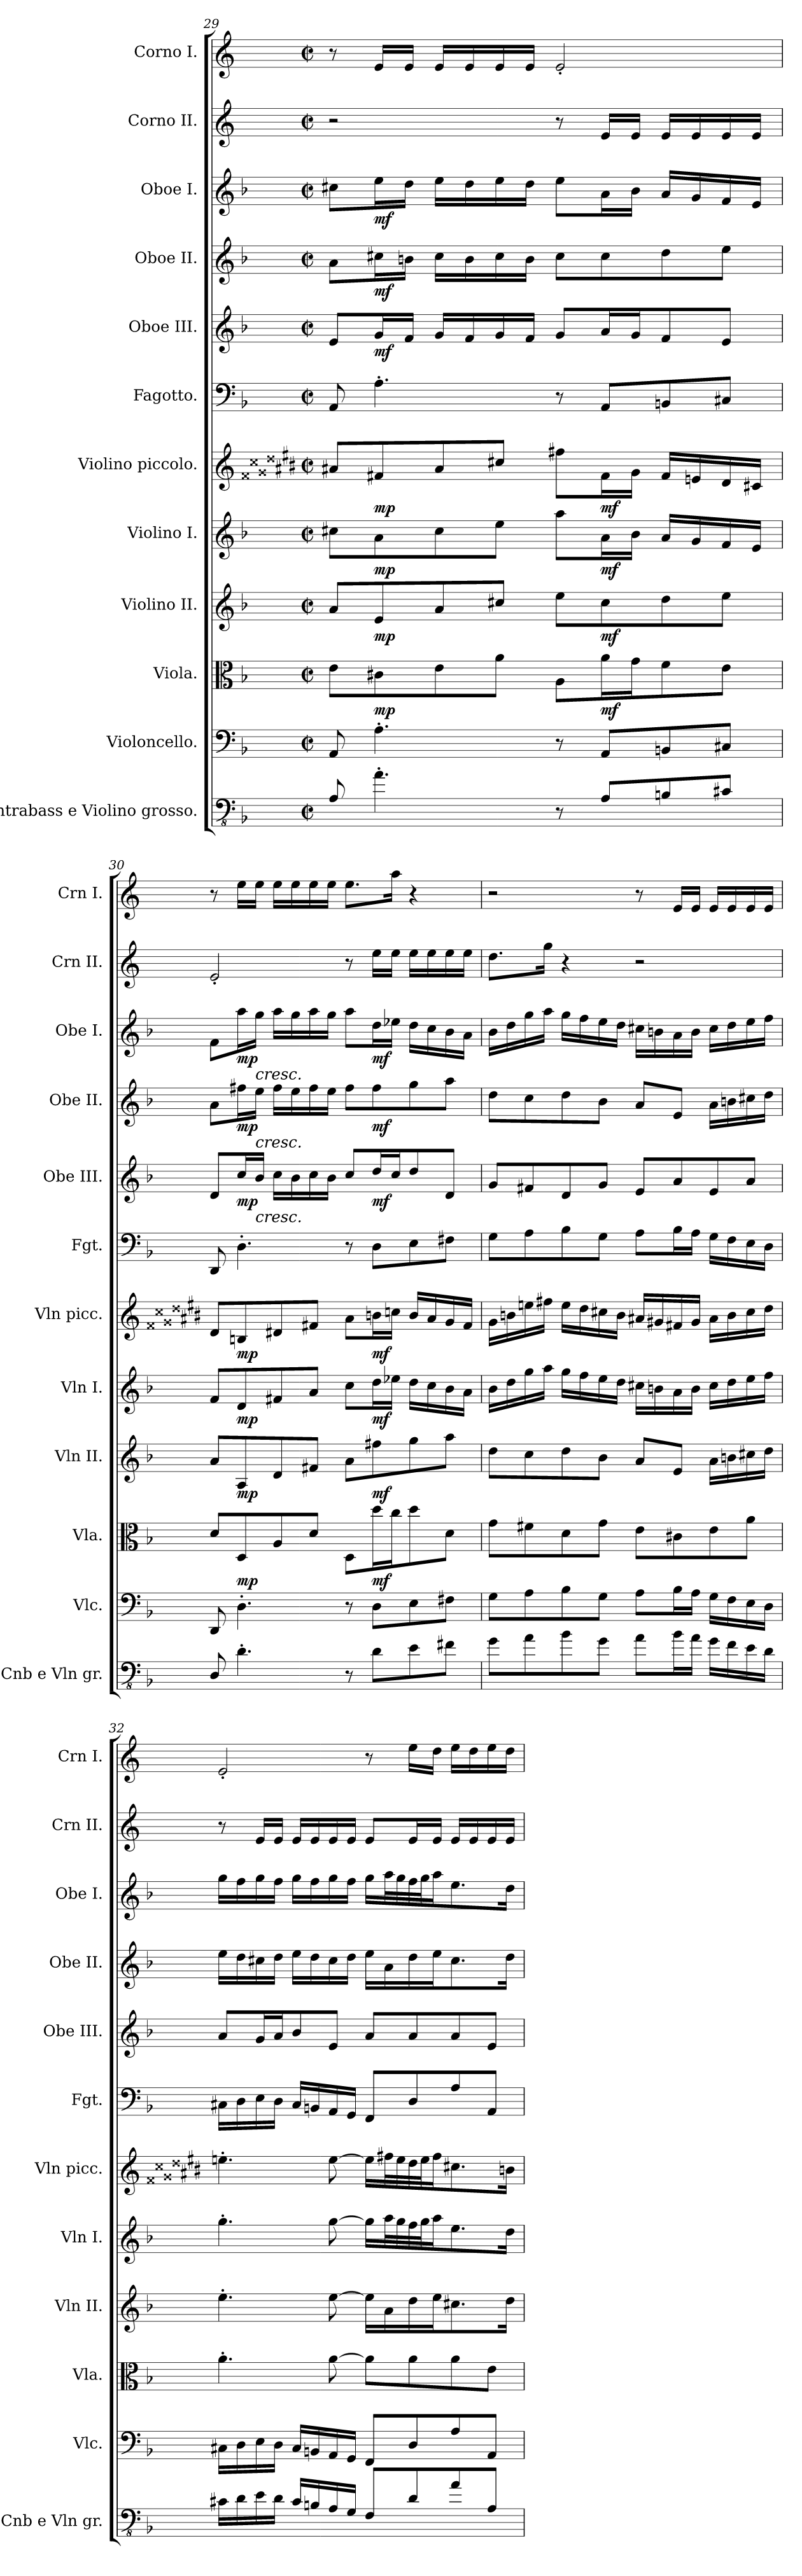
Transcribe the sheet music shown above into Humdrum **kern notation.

**kern	**kern	**kern	**dynam	**kern	**dynam	**kern	**dynam	**kern	**dynam	**kern	**kern	**dynam	**kern	**dynam	**kern	**dynam	**kern	**kern
*part12	*part11	*part10	*part10	*part9	*part9	*part8	*part8	*part7	*part7	*part6	*part5	*part5	*part4	*part4	*part3	*part3	*part2	*part1
*staff12	*staff11	*staff10	*staff10	*staff9	*staff9	*staff8	*staff8	*staff7	*staff7	*staff6	*staff5	*staff5	*staff4	*staff4	*staff3	*staff3	*staff2	*staff1
*I"Contrabass e Violino grosso.	*I"Violoncello.	*I"Viola.	*	*I"Violino II.	*	*I"Violino I.	*	*I"Violino piccolo.	*	*I"Fagotto.	*I"Oboe III.	*	*I"Oboe II.	*	*I"Oboe I.	*	*I"Corno II.	*I"Corno I.
*I'Cnb e Vln gr.	*I'Vlc.	*I'Vla.	*	*I'Vln II.	*	*I'Vln I.	*	*I'Vln picc.	*	*I'Fgt.	*I'Obe III.	*	*I'Obe II.	*	*I'Obe I.	*	*I'Crn II.	*I'Crn I.
*clefFv4	*clefF4	*clefC3	*	*clefG2	*	*clefG2	*	*clefG2	*	*clefF4	*clefG2	*	*clefG2	*	*clefG2	*	*clefG2	*clefG2
*ITrd7c12	*	*	*	*	*	*	*	*ITrd-1c-3	*	*	*	*	*	*	*	*	*ITrd4c7	*ITrd4c7
*k[b-]	*k[b-]	*k[b-]	*	*k[b-]	*	*k[b-]	*	*k[f##c##g##d##a#e#b#]	*	*k[b-]	*k[b-]	*	*k[b-]	*	*k[b-]	*	*k[b-]	*k[b-]
*M2/2	*M2/2	*M2/2	*	*M2/2	*	*M2/2	*	*M2/2	*	*M2/2	*M2/2	*	*M2/2	*	*M2/2	*	*M2/2	*M2/2
*met(c|)	*met(c|)	*met(c|)	*	*met(c|)	*	*met(c|)	*	*met(c|)	*	*met(c|)	*met(c|)	*	*met(c|)	*	*met(c|)	*	*met(c|)	*met(c|)
=29	=29	=29	=29	=29	=29	=29	=29	=29	=29	=29	=29	=29	=29	=29	=29	=29	=29	=29
8AAA/	8AA/	8e\L	.	8a/L	.	8cc#X\L	.	8b##X/L	.	8AA/	8e/L	.	8a\L	.	8cc#X\L	.	2r	8r
!	!	!	!LO:DY:b	!	!LO:DY:b	!	!LO:DY:b	!	!LO:DY:b	!	!	!LO:DY:b	!	!LO:DY:b	!	!LO:DY:b	!	!
4.AA'\	4.A'\	8c#X\	mp	8e/	mp	8a\	mp	8g##/	mp	4.A'\	16g/L	mf	16cc#X\L	mf	16ee\L	mf	.	16A/LL
.	.	.	.	.	.	.	.	.	.	.	16f/JJ	.	16bn\JJ	.	16dd\JJ	.	.	16A/JJ
.	.	8e\	.	8a/	.	8cc#\	.	8b##/	.	.	16g/LL	.	16cc#\LL	.	16ee\LL	.	.	16A/LL
.	.	.	.	.	.	.	.	.	.	.	16f/	.	16b\	.	16dd\	.	.	16A/
.	.	8a\J	.	8cc#X/J	.	8ee\J	.	8dd##/J	.	.	16g/	.	16cc#\	.	16ee\	.	.	16A/
.	.	.	.	.	.	.	.	.	.	.	16f/JJ	.	16b\JJ	.	16dd\JJ	.	.	16A/JJ
8r	8r	8A\L	.	8ee\L	.	8aa\L	.	8gg##\L	.	8r	8g/L	.	8cc#\L	.	8ee\L	.	8r	2A'/
!	!	!	!LO:DY:b	!	!LO:DY:b	!	!LO:DY:b	!	!LO:DY:b	!	!	!	!	!	!	!	!	!
8AAA/L	8AA/L	16a\L	mf	8cc#\	mf	16a\L	mf	16g##\L	mf	8AA/L	16a/L	.	8cc#\	.	16a\L	.	16A/LL	.
.	.	16g\J	.	.	.	16b-\JJ	.	16a#\JJ	.	.	16g/J	.	.	.	16b-\JJ	.	16A/JJ	.
8BBBn/	8BBn/	8f\	.	8dd\	.	16a/LL	.	16g##/LL	.	8BBn/	8f/	.	8dd\	.	16a/LL	.	16A/LL	.
.	.	.	.	.	.	16g/	.	16f##/	.	.	.	.	.	.	16g/	.	16A/	.
8CC#X/J	8C#X/J	8e\J	.	8ee\J	.	16f/	.	16e#/	.	8C#X/J	8e/J	.	8ee\J	.	16f/	.	16A/	.
.	.	.	.	.	.	16e/JJ	.	16d##/JJ	.	.	.	.	.	.	16e/JJ	.	16A/JJ	.
!!LO:PB:g=z
=30	=30	=30	=30	=30	=30	=30	=30	=30	=30	=30	=30	=30	=30	=30	=30	=30	=30	=30
8DDD/	8DD/	8d/L	.	8a/L	.	8f/L	.	8e#/L	.	8DD/	8d/L	.	8a\L	.	8f\L	.	2A'/	8r
!	!	!	!LO:DY:b	!	!LO:DY:b	!	!LO:DY:b	!	!LO:DY:b	!	!	!LO:DY:b	!	!LO:DY:b	!	!LO:DY:b	!	!
4.DD'\	4.D'\	8D/	mp	8A/	mp	8d/	mp	8c##/	mp	4.D'\	16cc/L	mp	16ff#X\L	mp	16aa\L	mp	.	16a\LL
!	!	!	!	!	!	!	!	!	!	!	!	!	!	!	!LO:TX:b:i:t=cresc.	!	!	!
!	!	!	!	!	!	!	!	!	!	!	!	!	!LO:TX:b:i:t=cresc.	!	!	!	!	!
!	!	!	!	!	!	!	!	!	!	!	!LO:TX:b:i:t=cresc.	!	!	!	!	!	!	!
.	.	.	.	.	.	.	.	.	.	.	16b-/JJ	.	16ee\JJ	.	16gg\JJ	.	.	16a\JJ
.	.	8A/	.	8d/	.	8f#X/	.	8e##X/	.	.	16cc\LL	.	16ff#\LL	.	16aa\LL	.	.	16a\LL
.	.	.	.	.	.	.	.	.	.	.	16b-\	.	16ee\	.	16gg\	.	.	16a\
.	.	8d/J	.	8f#X/J	.	8a/J	.	8g##/J	.	.	16cc\	.	16ff#\	.	16aa\	.	.	16a\
.	.	.	.	.	.	.	.	.	.	.	16b-\JJ	.	16ee\JJ	.	16gg\JJ	.	.	16a\JJ
8r	8r	8D\L	.	8a\L	.	8cc\L	.	8b#\L	.	8r	8cc/L	.	8ff#\L	.	8aa\L	.	8r	8.a\L
!	!	!	!LO:DY:b	!	!LO:DY:b	!	!LO:DY:b	!	!LO:DY:b	!	!	!LO:DY:b	!	!LO:DY:b	!	!LO:DY:b	!	!
8DD\L	8D\L	16dd\L	mf	8ff#X\	mf	16dd\L	mf	16cc##\L	mf	8D\L	16dd/L	mf	8ff#\	mf	16dd\L	mf	16a\LL	.
.	.	16cc\J	.	.	.	16ee-X\JJ	.	16dd#X\JJ	.	.	16cc/J	.	.	.	16ee-X\JJ	.	16a\JJ	16dd\Jk
8EE\	8E\	8dd\	.	8gg\	.	16dd\LL	.	16cc##/LL	.	8E\	8dd/	.	8gg\	.	16dd\LL	.	16a\LL	4r
.	.	.	.	.	.	16cc\	.	16b#/	.	.	.	.	.	.	16cc\	.	16a\	.
8FF#X\J	8F#X\J	8d\J	.	8aa\J	.	16b-\	.	16a#/	.	8F#X\J	8d/J	.	8aa\J	.	16b-\	.	16a\	.
.	.	.	.	.	.	16a\JJ	.	16g##/JJ	.	.	.	.	.	.	16a\JJ	.	16a\JJ	.
=31	=31	=31	=31	=31	=31	=31	=31	=31	=31	=31	=31	=31	=31	=31	=31	=31	=31	=31
8GG\L	8G\L	8g\L	.	8dd\L	.	16b-\LL	.	16a#\LL	.	8G\L	8g/L	.	8dd\L	.	16b-\LL	.	8.g\L	2r
.	.	.	.	.	.	16dd\	.	16cc##\	.	.	.	.	.	.	16dd\	.	.	.
8AA\	8A\	8f#X\	.	8cc\	.	16gg\	.	16ff##\	.	8A\	8f#X/	.	8cc\	.	16gg\	.	.	.
.	.	.	.	.	.	16aa\JJ	.	16gg##\JJ	.	.	.	.	.	.	16aa\JJ	.	16cc\Jk	.
8BB-\	8B-\	8d\	.	8dd\	.	16gg\LL	.	16ff##\LL	.	8B-\	8d/	.	8dd\	.	16gg\LL	.	4r	.
.	.	.	.	.	.	16ff\	.	16ee#\	.	.	.	.	.	.	16ff\	.	.	.
8GG\J	8G\J	8g\J	.	8b-\J	.	16ee\	.	16dd##\	.	8G\J	8g/J	.	8b-\J	.	16ee\	.	.	.
.	.	.	.	.	.	16dd\JJ	.	16cc##\JJ	.	.	.	.	.	.	16dd\JJ	.	.	.
8AA\L	8A\L	8e\L	.	8a/L	.	16cc#X\LL	.	16b##X/LL	.	8A\L	8e/L	.	8a/L	.	16cc#X\LL	.	2r	8r
.	.	.	.	.	.	16bn\	.	16a##X/	.	.	.	.	.	.	16bn\	.	.	.
16BB-\L	16B-\L	8c#X\	.	8e/J	.	16a\	.	16g##/	.	16B-\L	8a/	.	8e/J	.	16a\	.	.	16A/LL
16AA\JJ	16A\JJ	.	.	.	.	16b\JJ	.	16a##/JJ	.	16A\JJ	.	.	.	.	16b\JJ	.	.	16A/JJ
16GG\LL	16G\LL	8e\	.	16a\LL	.	16cc#\LL	.	16b##\LL	.	16G\LL	8e/	.	16a\LL	.	16cc#\LL	.	.	16A/LL
16FF\	16F\	.	.	16bn\	.	16dd\	.	16cc##\	.	16F\	.	.	16bn\	.	16dd\	.	.	16A/
16EE\	16E\	8a\J	.	16cc#X\	.	16ee\	.	16dd##\	.	16E\	8a/J	.	16cc#X\	.	16ee\	.	.	16A/
16DD\JJ	16D\JJ	.	.	16dd\JJ	.	16ff\JJ	.	16ee#\JJ	.	16D\JJ	.	.	16dd\JJ	.	16ff\JJ	.	.	16A/JJ
!!LO:PB:g=z
=32	=32	=32	=32	=32	=32	=32	=32	=32	=32	=32	=32	=32	=32	=32	=32	=32	=32	=32
16CC#X\LL	16C#X\LL	4.a'\	.	4.ee'\	.	4.gg'\	.	4.ff##'\	.	16C#X\LL	8a/L	.	16ee\LL	.	16gg\LL	.	8r	2A'/
16DD\	16D\	.	.	.	.	.	.	.	.	16D\	.	.	16dd\	.	16ff\	.	.	.
16EE\	16E\	.	.	.	.	.	.	.	.	16E\	16g/L	.	16cc#X\	.	16gg\	.	16A/LL	.
16DD\JJ	16D\JJ	.	.	.	.	.	.	.	.	16D\JJ	16a/J	.	16dd\JJ	.	16ff\JJ	.	16A/JJ	.
16CC#/LL	16C#/LL	.	.	.	.	.	.	.	.	16C#/LL	8b-/	.	16ee\LL	.	16gg\LL	.	16A/LL	.
16BBBn/	16BBn/	.	.	.	.	.	.	.	.	16BBn/	.	.	16dd\	.	16ff\	.	16A/	.
16AAA/	16AA/	[8a\	.	[8ee\	.	[8gg\	.	[8ff##\	.	16AA/	8e/J	.	16cc#\	.	16gg\	.	16A/	.
16GGG/JJ	16GG/JJ	.	.	.	.	.	.	.	.	16GG/JJ	.	.	16dd\JJ	.	16ff\JJ	.	16A/JJ	.
8FFF/L	8FF/L	8a\L]	.	16ee\LL]	.	16gg\LL]	.	16ff##\LL]	.	8FF/L	8a/L	.	16ee\LL	.	16gg\LL	.	8A/L	8r
.	.	.	.	16a\	.	32aa\L	.	32gg##\L	.	.	.	.	16a\	.	32aa\L	.	.	.
.	.	.	.	.	.	32gg\	.	32ff##\	.	.	.	.	.	.	32gg\	.	.	.
8DD/	8D/	8a\	.	16dd\	.	32ff\	.	32ee#\	.	8D/	8a/	.	16dd\	.	32ff\	.	16A/L	16a\LL
.	.	.	.	.	.	32gg\J	.	32ff##\J	.	.	.	.	.	.	32gg\J	.	.	.
.	.	.	.	16ee\J	.	16aa\J	.	16gg##\J	.	.	.	.	16ee\J	.	16aa\J	.	16A/JJ	16g\JJ
8AA/	8A/	8a\	.	8.cc#X\	.	8.ee\	.	8.dd##\	.	8A/	8a/	.	8.cc#\	.	8.ee\	.	16A/LL	16a\LL
.	.	.	.	.	.	.	.	.	.	.	.	.	.	.	.	.	16A/	16g\
8AAA/J	8AA/J	8e\J	.	.	.	.	.	.	.	8AA/J	8e/J	.	.	.	.	.	16A/	16a\
.	.	.	.	16dd\Jk	.	16dd\Jk	.	16cc##\Jk	.	.	.	.	16dd\Jk	.	16dd\Jk	.	16A/JJ	16g\JJ
=	=	=	=	=	=	=	=	=	=	=	=	=	=	=	=	=	=	=
*-	*-	*-	*-	*-	*-	*-	*-	*-	*-	*-	*-	*-	*-	*-	*-	*-	*-	*-
